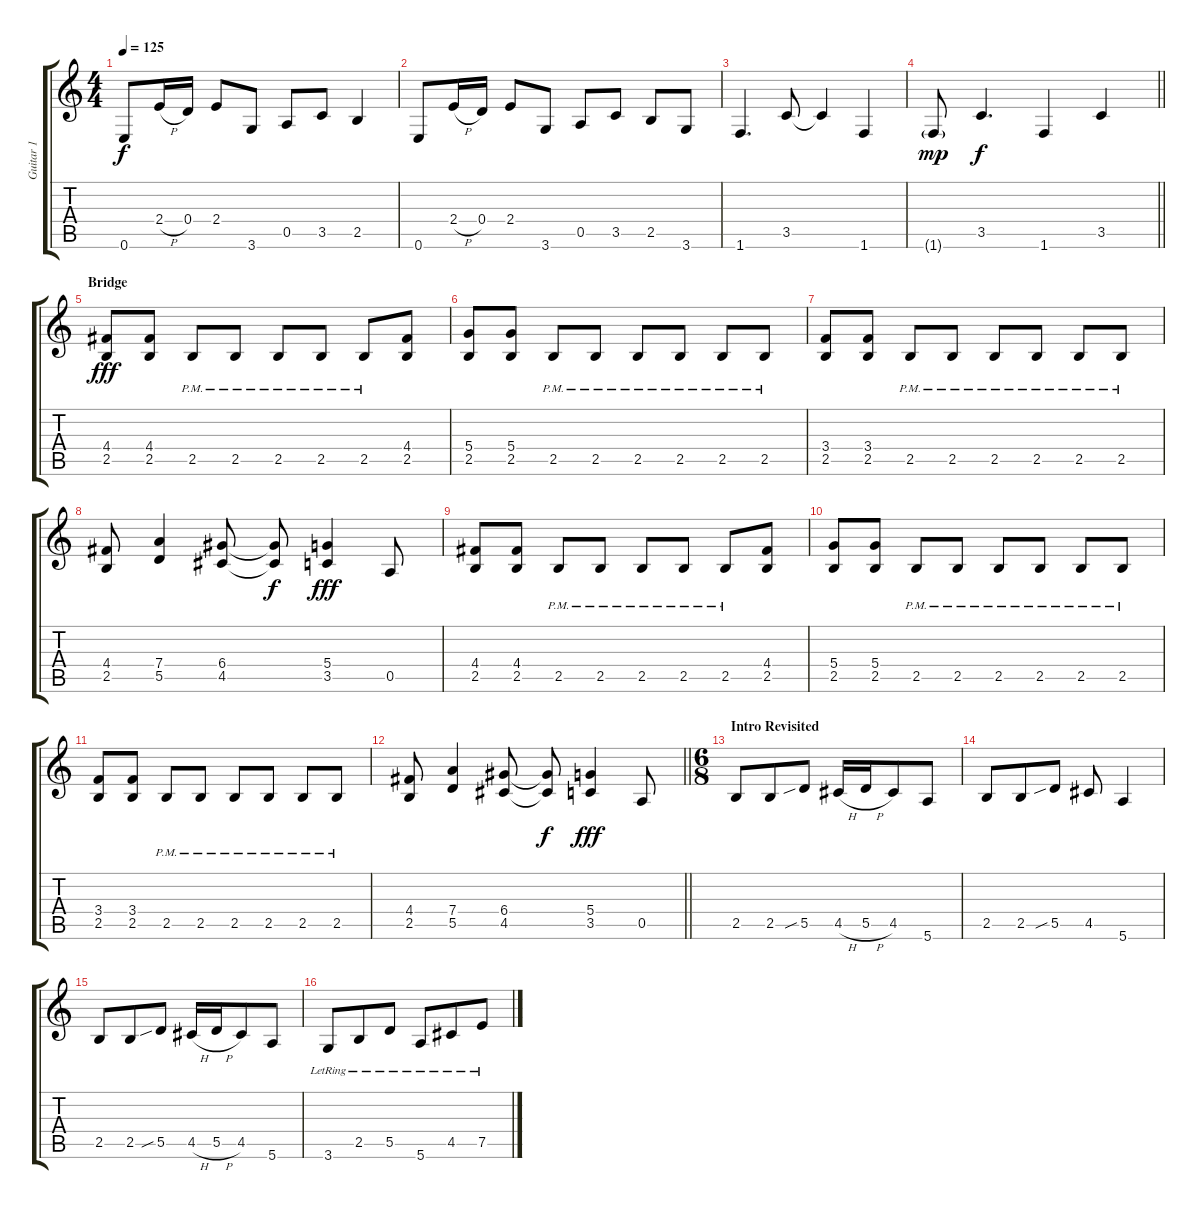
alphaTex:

\track ("Guitar 1" "Guitar 1") {instrument distortionguitar}
\staff {score tabs}
\tuning (E4 B3 G3 D3 A2 E2) {hide}
\ts (4 4)
\tempo 125
\clef g2
\ks c
0.6.8{dy f} 2.4{h}.16 0.4.16 2.4.8 3.6.8 0.5.8 3.5.8 2.5.4 |
0.6.8 2.4{h}.16 0.4.16 2.4.8 3.6.8 0.5.8 3.5.8 2.5.8 3.6.8 |
1.6.4{d} 3.5.8 3.5{t}.4 1.6.4 |
\barLineRight lightlight
1.6{g}.8{dy mp} 3.5.4{d dy f} 1.6.4 3.5.4 |
\section ("" "Bridge")
(4.4 2.5).8{dy fff} (4.4 2.5).8 2.5{pm}.8 2.5{pm}.8 2.5{pm}.8 2.5{pm}.8 2.5{pm}.8 (4.4 2.5).8 |
(5.4 2.5).8 (5.4 2.5).8 2.5{pm}.8 2.5{pm}.8 2.5{pm}.8 2.5{pm}.8 2.5{pm}.8 2.5{pm}.8 |
(3.4 2.5).8 (3.4 2.5).8 2.5{pm}.8 2.5{pm}.8 2.5{pm}.8 2.5{pm}.8 2.5{pm}.8 2.5{pm}.8 |
(4.4 2.5).8 (7.4 5.5).4 (6.4 4.5).8 (6.4{t} 4.5{t}).8{dy f} (5.4 3.5).4{dy fff} 0.5.8 |
(4.4 2.5).8 (4.4 2.5).8 2.5{pm}.8 2.5{pm}.8 2.5{pm}.8 2.5{pm}.8 2.5{pm}.8 (4.4 2.5).8 |
(5.4 2.5).8 (5.4 2.5).8 2.5{pm}.8 2.5{pm}.8 2.5{pm}.8 2.5{pm}.8 2.5{pm}.8 2.5{pm}.8 |
(3.4 2.5).8 (3.4 2.5).8 2.5{pm}.8 2.5{pm}.8 2.5{pm}.8 2.5{pm}.8 2.5{pm}.8 2.5{pm}.8 |
\barLineRight lightlight
(4.4 2.5).8 (7.4 5.5).4 (6.4 4.5).8 (6.4{t} 4.5{t}).8{dy f} (5.4 3.5).4{dy fff} 0.5.8 |
\ts (6 8)
\section ("" "Intro Revisited")
2.5.8 2.5.8 5.5{sib}.8 4.5{h}.16 5.5{h}.16 4.5.8 5.6.8 |
2.5.8 2.5.8 5.5{sib}.8 4.5.8 5.6.4 |
2.5.8 2.5.8 5.5{sib}.8 4.5{h}.16 5.5{h}.16 4.5.8 5.6.8 |
3.6{lr}.8 2.5{lr}.8 5.5{lr}.8 5.6{lr}.8 4.5{lr}.8 7.5{lr}.8
